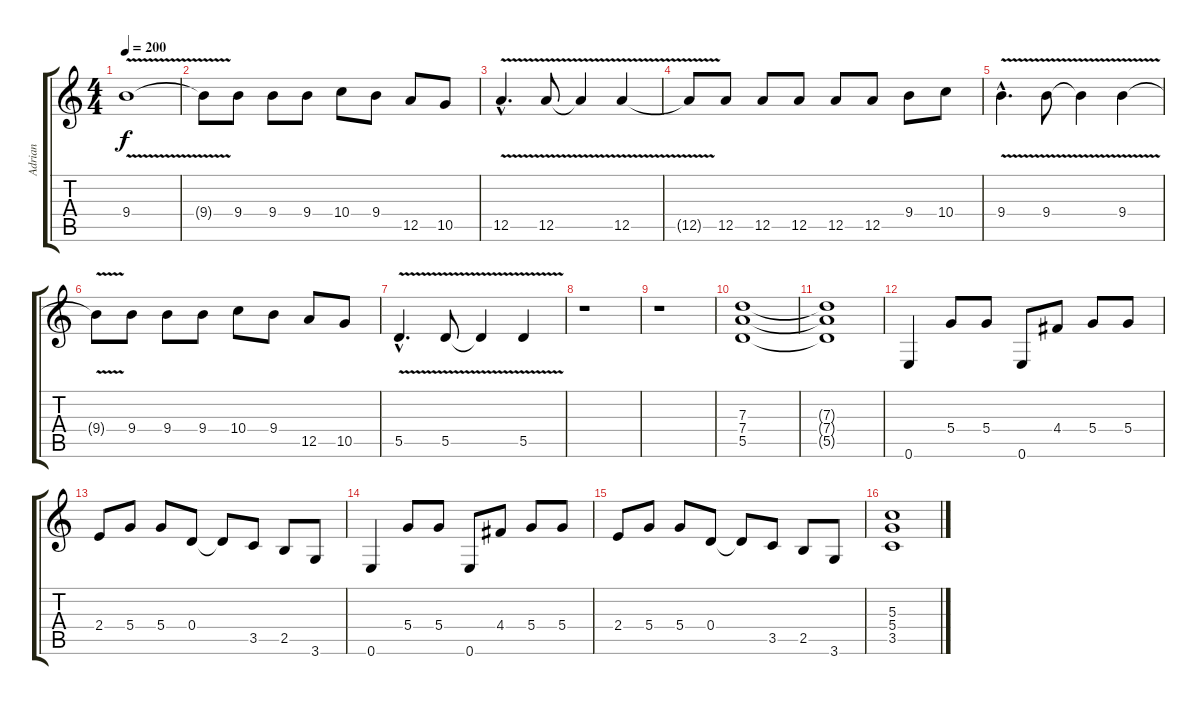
\track ("Adrian" "Adrian") {instrument distortionguitar}
\staff {score tabs}
\tuning (E4 B3 G3 D3 A2 E2) {hide}
\ts (4 4)
\tempo 200
\clef g2
\ks c
9.4{v}.1{dy f} |
9.4{t}.8 9.4.8 9.4.8 9.4.8 10.4.8 9.4.8 12.5.8 10.5.8 |
12.5{v hac}.4{d} 12.5{v}.8 12.5{t}.4 12.5{v}.4 |
12.5{t}.8 12.5.8 12.5.8 12.5.8 12.5.8 12.5.8 9.4.8 10.4.8 |
9.4{v hac}.4{d} 9.4{v}.8 9.4{t}.4 9.4{v}.4 |
9.4{t}.8 9.4.8 9.4.8 9.4.8 10.4.8 9.4.8 12.5.8 10.5.8 |
5.5{v hac}.4{d} 5.5{v}.8 5.5{t}.4 5.5{v}.4 |
r.1 |
r.1{volume 11} |
(7.3 7.4 5.5).1 |
(7.3{t} 7.4{t} 5.5{t}).1 |
0.6.4 5.4.8 5.4.8 0.6.8 4.4.8 5.4.8 5.4.8 |
2.4.8 5.4.8 5.4.8 0.4.8 0.4{t}.8 3.5.8 2.5.8 3.6.8 |
0.6.4 5.4.8 5.4.8 0.6.8 4.4.8 5.4.8 5.4.8 |
2.4.8 5.4.8 5.4.8 0.4.8 0.4{t}.8 3.5.8 2.5.8 3.6.8 |
(5.3 5.4 3.5).1
